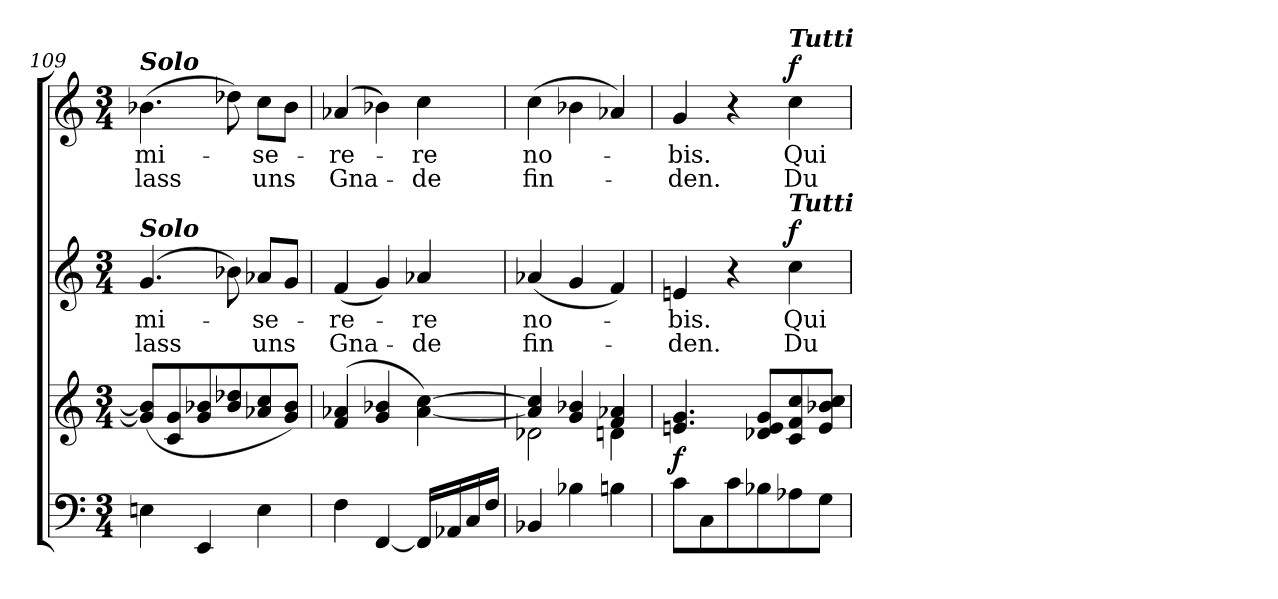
**kern	**kern	**dynam	**kern	**text	**text	**dynam	**kern	**text	**text	**dynam
*part3	*part3	*part3	*part2	*part2	*part2	*part2	*part1	*part1	*part1	*part1
*staff4	*staff3	*staff3/4	*staff2	*staff2	*staff2	*staff2	*staff1	*staff1	*staff1	*staff1
*clefF4	*clefG2	*	*clefG2	*	*	*	*clefG2	*	*	*
*k[]	*k[]	*	*k[]	*	*	*	*k[]	*	*	*
*C:	*C:	*	*C:	*	*	*	*C:	*	*	*
*M3/4	*M3/4	*	*M3/4	*	*	*	*M3/4	*	*	*
=109	=109	=109	=109	=109	=109	=109	=109	=109	=109	=109
!	!	!	!	!	!	!	!LO:TX:a:Bi:t=Solo	!	!	!
!	!	!	!LO:TX:a:Bi:t=Solo	!	!	!	!	!	!	!
!	!	!	!	!LO:LY:b	!LO:LY:b	!	!	!LO:LY:b	!LO:LY:b	!
4En\	(<8g/] 8b-/]L	.	(4.g/	mi-	lass	.	(>4.b-X\	mi-	lass	.
.	8c/ 8g/	.	.	.	.	.	.	.	.	.
4EE/	8g/ 8b-X/	.	.	.	.	.	.	.	.	.
.	8b-/ 8dd-X/	.	8b-X\)	.	.	.	8dd-X\)	.	.	.
!	!	!	!	!LO:LY:b	!LO:LY:b	!	!	!LO:LY:b	!LO:LY:b	!
4E\	8a-X/ 8cc/	.	8a-X/L	-se-	uns	.	8cc\L	-se-	uns	.
.	8g/ 8b-/J)	.	8g/J	.	.	.	8b-\J	.	.	.
=110	=110	=110	=110	=110	=110	=110	=110	=110	=110	=110
!	!	!	!	!LO:LY:b	!LO:LY:b	!	!	!LO:LY:b	!LO:LY:b	!
4F\	(4f/ 4a-X/	.	(<4f/	-re-	Gna-	.	(4a-X/	-re-	Gna-	.
[4FF/	4g/ 4b-X/	.	4g/)	.	.	.	4b-X\)	.	.	.
!	!	!	!	!LO:LY:b	!LO:LY:b	!	!	!LO:LY:b	!LO:LY:b	!
16FF/LL]	[>4a-\ [4cc\)	.	4a-X/	-re	-de	.	4cc\	-re	-de	.
16AA-X/	.	.	.	.	.	.	.	.	.	.
16C/	.	.	.	.	.	.	.	.	.	.
16F/JJ	.	.	.	.	.	.	.	.	.	.
=111	=111	=111	=111	=111	=111	=111	=111	=111	=111	=111
*	*^	*	*	*	*	*	*	*	*	*
!	!	!	!	!	!LO:LY:b	!LO:LY:b	!	!	!LO:LY:b	!LO:LY:b	!
4BB-X/	4a-/] 4cc/]	2d-X\	.	(<4a-X/	no-	fin-	.	(>4cc\	no-	fin-	.
4B-X\	4g/ 4b-X/	.	.	4g/	.	.	.	4b-X\	.	.	.
4Bn\	4f/ 4a-X/	4dn\	.	4f/)	.	.	.	4a-X/)	.	.	.
=112	=112	=112	=112	=112	=112	=112	=112	=112	=112	=112	=112
!	!	!	!LO:DY:b	!	!LO:LY:b	!LO:LY:b	!	!	!LO:LY:b	!LO:LY:b	!
*	*v	*v	*	*	*	*	*	*	*	*	*
8c\L	4.en/ 4.g/	f	4en/	-bis.	-den.	.	4g/	-bis.	-den.	.
8C\	.	.	.	.	.	.	.	.	.	.
8c\	.	.	4r	.	.	.	4r	.	.	.
8B-X\	8d-X/ 8e/ 8g/L	.	.	.	.	.	.	.	.	.
!	!	!	!	!	!	!	!LO:TX:a:Bi:t=Tutti	!	!	!
!	!	!	!LO:TX:a:Bi:t=Tutti	!	!	!	!	!	!	!
!	!	!	!	!LO:LY:b	!LO:LY:b	!LO:DY:a	!	!LO:LY:b	!LO:LY:b	!LO:DY:a
8A-X\	8c/ 8f/ 8cc/	.	4cc\	Qui	Du	f	4cc\	Qui	Du	f
8G\J	8e/ 8b-X/ 8cc/J	.	.	.	.	.	.	.	.	.
=	=	=	=	=	=	=	=	=	=	=
*-	*-	*-	*-	*-	*-	*-	*-	*-	*-	*-
